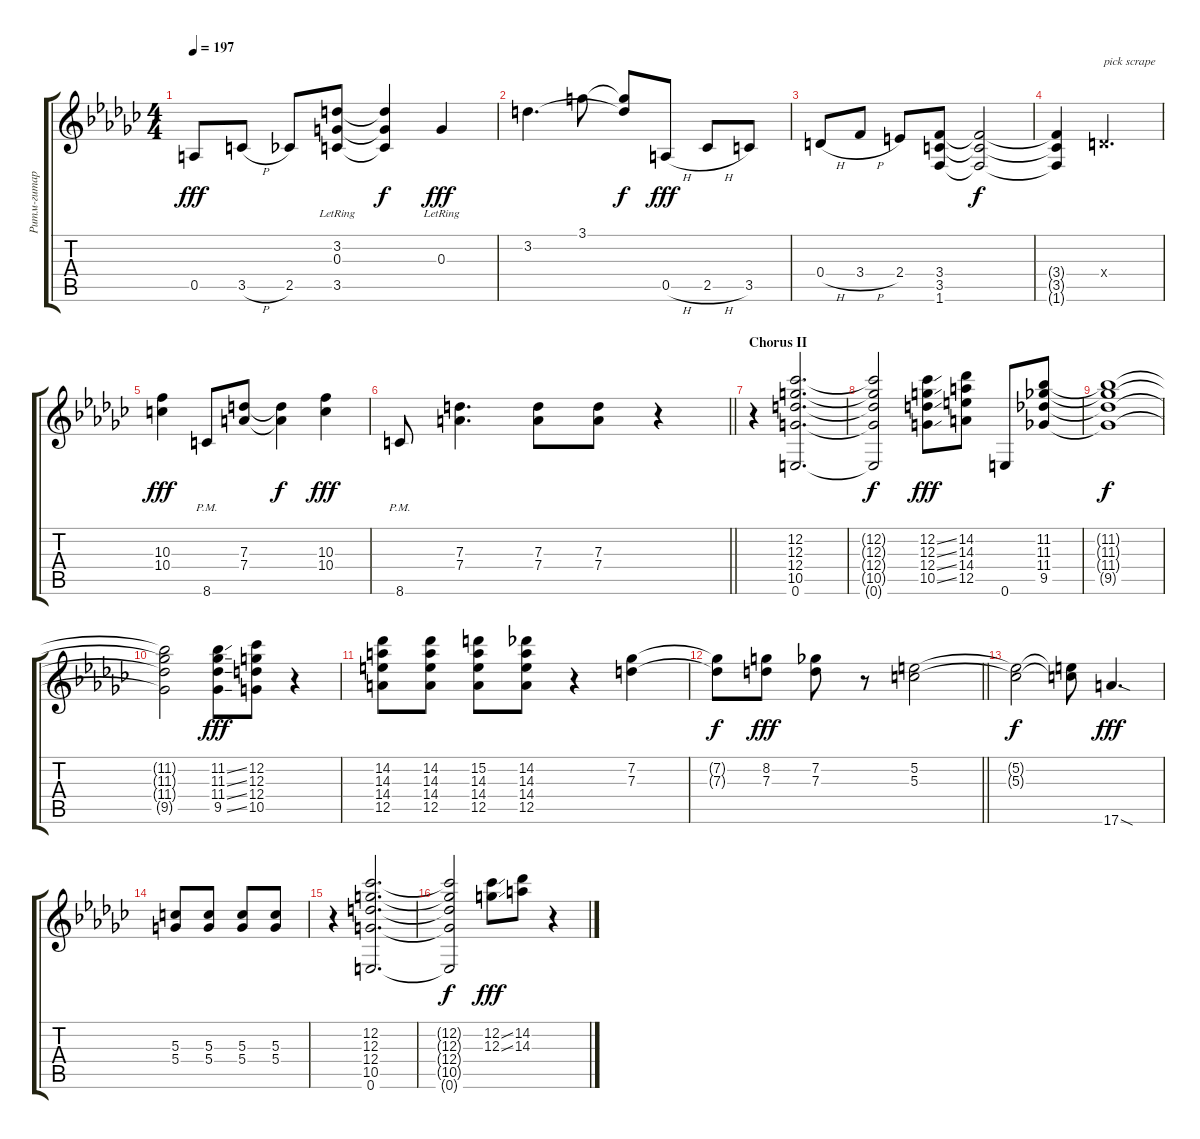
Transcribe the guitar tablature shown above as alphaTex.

\track ("Ритм-гитара" "Ритм-гитар") {instrument distortionguitar}
\staff {score tabs}
\tuning (E4 B3 G3 D3 A2 E2) {hide}
\ts (4 4)
\tempo 197
\clef g2
\ks gb
0.5.8{dy fff} 3.5{h}.8 2.5.8 (3.2{lr} 0.3 3.5{lr}).8 (3.2{t} 0.3{t} 3.5{t}).4{dy f} 0.3{lr}.4{dy fff} |
3.2.4{d} 3.1.8 (3.1{t} 3.2{t}).8{dy f} 0.5{h}.8{dy fff} 2.5{h}.8 3.5.8 |
0.4{h}.8 3.4{h}.8 2.4.8 (3.4 3.5 1.6).8 (3.4{t} 3.5{t} 1.6{t}).2{dy f} |
(3.4{t} 3.5{t} 1.6{t}).4 0.4{x}.2{d txt "pick scrape"} |
(10.3 10.4).4{dy fff} 8.6{pm}.8 (7.3 7.4).8 (7.3{t} 7.4{t}).4{dy f} (10.3 10.4).4{dy fff} |
\barLineRight lightlight
8.6{pm}.8 (7.3 7.4).4{d} (7.3 7.4).8 (7.3 7.4).8 r.4 |
\section ("" "Chorus II")
r.4 (12.2 12.3 12.4 10.5 0.6).2{d} |
(12.2{t} 12.3{t} 12.4{t} 10.5{t} 0.6{t}).2{dy f} (12.2{ss} 12.3{ss} 12.4{ss} 10.5{ss}).8{dy fff} (14.2 14.3 14.4 12.5).8 0.6.8 (11.2 11.3 11.4 9.5).8 |
(11.2{t} 11.3{t} 11.4{t} 9.5{t}).1{dy f} |
(11.2{t} 11.3{t} 11.4{t} 9.5{t}).2 (11.2{ss} 11.3{ss} 11.4{ss} 9.5{ss}).8{dy fff} (12.2 12.3 12.4 10.5).8 r.4 |
(14.2 14.3 14.4 12.5).8 (14.2 14.3 14.4 12.5).8 (15.2 14.3 14.4 12.5).8 (14.2 14.3 14.4 12.5).8 r.4 (7.2 7.3).4 |
\barLineRight lightlight
(7.2{t} 7.3{t}).8{dy f} (8.2 7.3).8{dy fff} (7.2 7.3).8 r.8 (5.2 5.3).2 |
(5.2{t} 5.3{t}).2{dy f} (5.2{t} 5.3{t}).8 17.6{sod}.4{d dy fff} |
(5.3 5.4).8 (5.3 5.4).8 (5.3 5.4).8 (5.3 5.4).8 |
r.4 (12.2 12.3 12.4 10.5 0.6).2{d} |
(12.2{t} 12.3{t} 12.4{t} 10.5{t} 0.6{t}).2{dy f} (12.2{ss} 12.3{ss}).8{dy fff} (14.2 14.3).8 r.4
